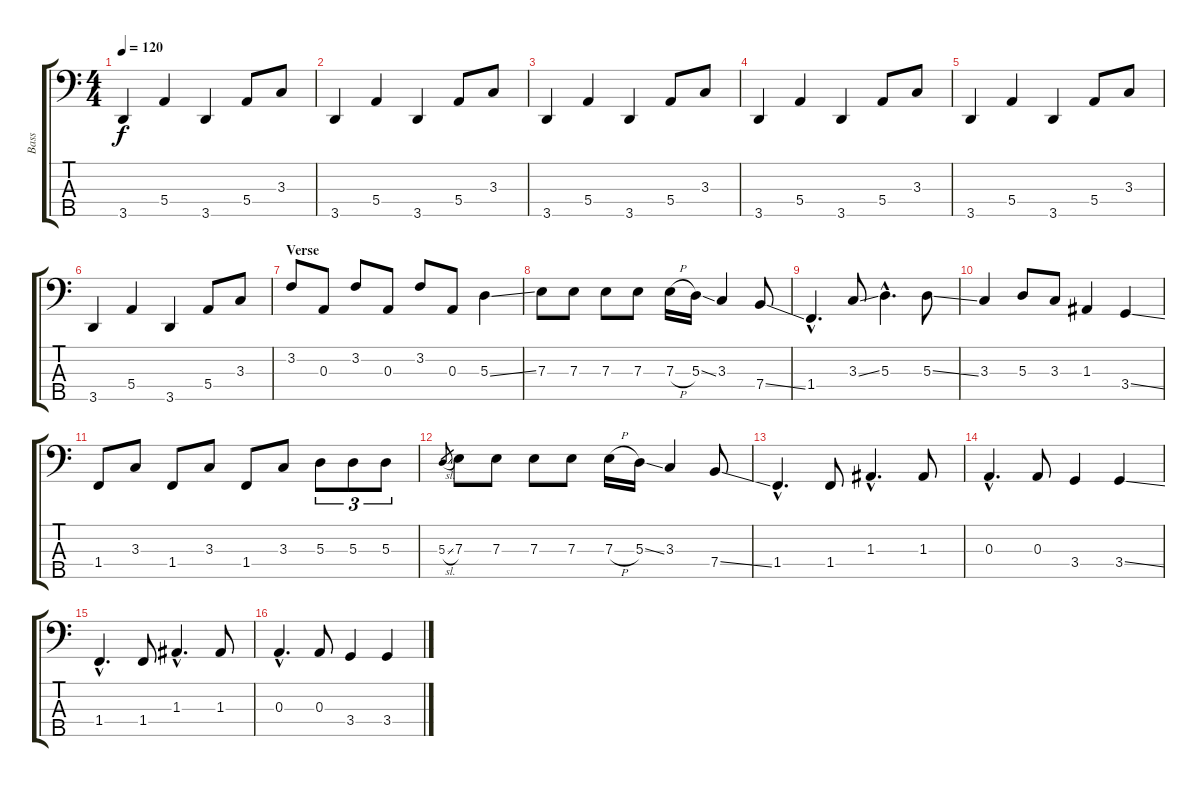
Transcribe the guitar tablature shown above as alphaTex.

\track ("Bass" "Bass") {instrument electricbassfinger}
\staff {score tabs}
\tuning (G2 D2 A1 E1 B0) {hide}
\ts (4 4)
\tempo 120
\clef f4
\ks c
3.5.4{dy f} 5.4.4 3.5.4 5.4.8 3.3.8 |
3.5.4 5.4.4 3.5.4 5.4.8 3.3.8 |
3.5.4 5.4.4 3.5.4 5.4.8 3.3.8 |
3.5.4 5.4.4 3.5.4 5.4.8 3.3.8 |
3.5.4 5.4.4 3.5.4 5.4.8 3.3.8 |
3.5.4 5.4.4 3.5.4 5.4.8 3.3.8 |
\section ("" "Verse")
3.2.8 0.3.8 3.2.8 0.3.8 3.2.8 0.3.8 5.3{ss}.4 |
7.3.8 7.3.8 7.3.8 7.3.8 7.3{h}.16 5.3{ss}.16 3.3.4 7.4{ss}.8 |
1.4{hac}.4{d} 3.3{ss}.8 5.3{hac}.4{d} 5.3{ss}.8 |
3.3.4 5.3.8 3.3.8 1.3.4 3.4{ss}.4 |
1.4.8 3.3.8 1.4.8 3.3.8 1.4.8 3.3.8 5.3.8{tu (3 2)} 5.3.8{tu (3 2)} 5.3.8{tu (3 2)} |
5.3{sl}.8{gr} 7.3.8 7.3.8 7.3.8 7.3.8 7.3{h}.16 5.3{ss}.16 3.3.4 7.4{ss}.8 |
1.4{hac}.4{d} 1.4.8 1.3{hac}.4{d} 1.3.8 |
0.3{hac}.4{d} 0.3.8 3.4.4 3.4{ss}.4 |
1.4{hac}.4{d} 1.4.8 1.3{hac}.4{d} 1.3.8 |
0.3{hac}.4{d} 0.3.8 3.4.4 3.4{ss}.4
